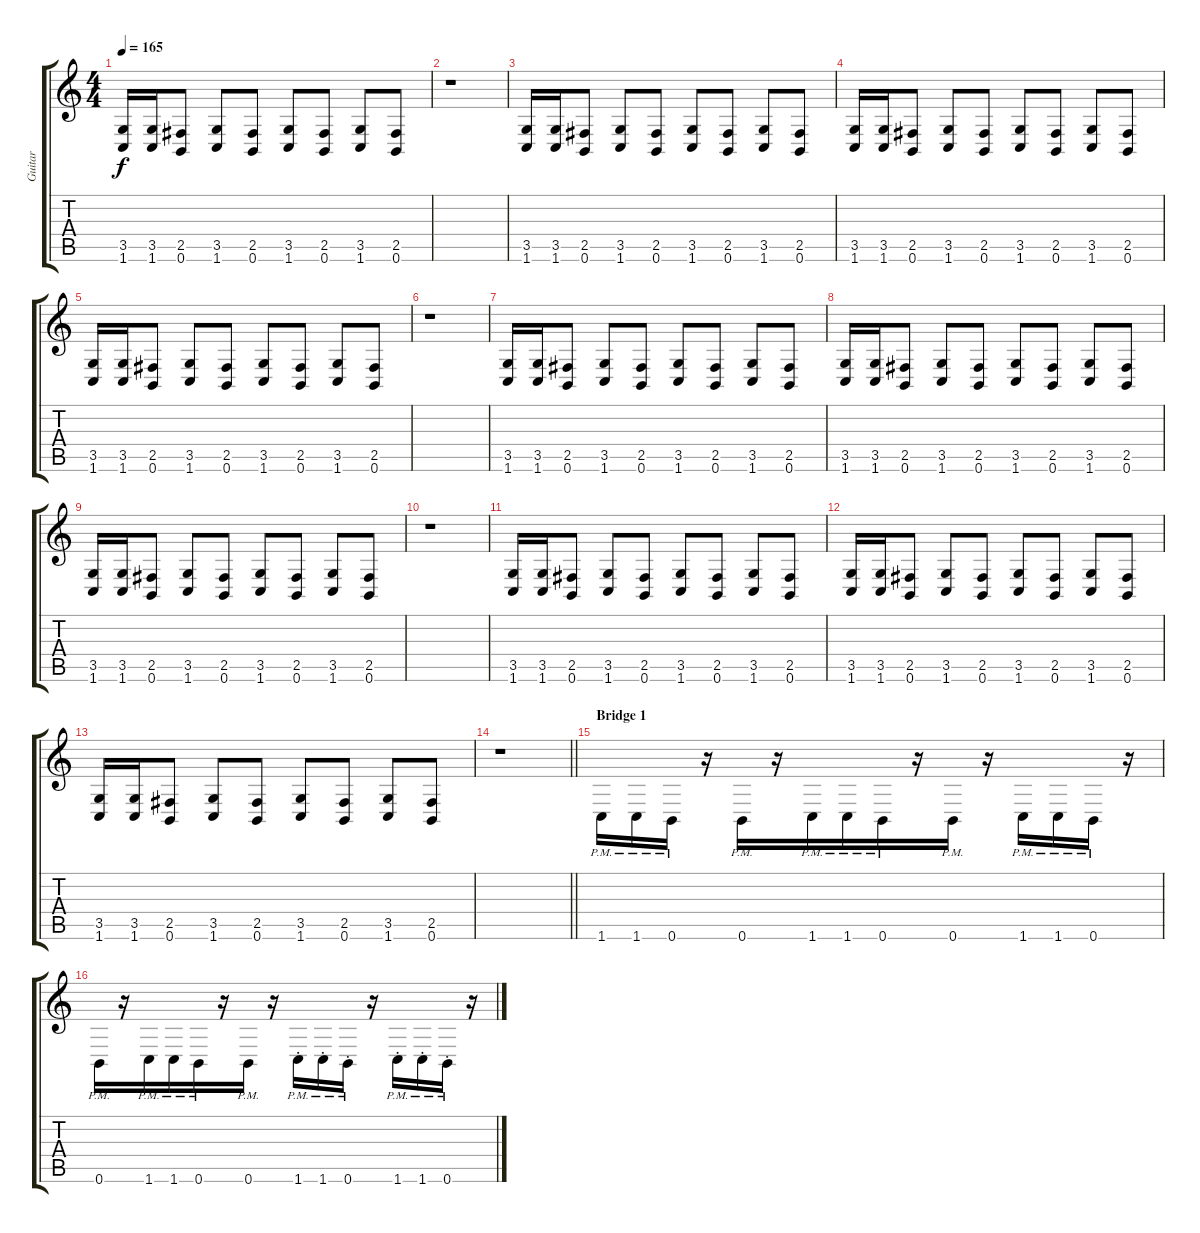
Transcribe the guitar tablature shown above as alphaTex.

\track ("Guitar" "Guitar") {instrument distortionguitar}
\staff {score tabs}
\tuning (B3 Gb3 D3 A2 E2 B1) {hide}
\ts (4 4)
\tempo 165
\clef g2
\ks c
(3.5 1.6).16{dy f} (3.5 1.6).16 (2.5 0.6).8 (3.5 1.6).8 (2.5 0.6).8 (3.5 1.6).8 (2.5 0.6).8 (3.5 1.6).8 (2.5 0.6).8 |
r.1 |
(3.5 1.6).16 (3.5 1.6).16 (2.5 0.6).8 (3.5 1.6).8 (2.5 0.6).8 (3.5 1.6).8 (2.5 0.6).8 (3.5 1.6).8 (2.5 0.6).8 |
(3.5 1.6).16 (3.5 1.6).16 (2.5 0.6).8 (3.5 1.6).8 (2.5 0.6).8 (3.5 1.6).8 (2.5 0.6).8 (3.5 1.6).8 (2.5 0.6).8 |
(3.5 1.6).16 (3.5 1.6).16 (2.5 0.6).8 (3.5 1.6).8 (2.5 0.6).8 (3.5 1.6).8 (2.5 0.6).8 (3.5 1.6).8 (2.5 0.6).8 |
r.1 |
(3.5 1.6).16 (3.5 1.6).16 (2.5 0.6).8 (3.5 1.6).8 (2.5 0.6).8 (3.5 1.6).8 (2.5 0.6).8 (3.5 1.6).8 (2.5 0.6).8 |
(3.5 1.6).16 (3.5 1.6).16 (2.5 0.6).8 (3.5 1.6).8 (2.5 0.6).8 (3.5 1.6).8 (2.5 0.6).8 (3.5 1.6).8 (2.5 0.6).8 |
(3.5 1.6).16 (3.5 1.6).16 (2.5 0.6).8 (3.5 1.6).8 (2.5 0.6).8 (3.5 1.6).8 (2.5 0.6).8 (3.5 1.6).8 (2.5 0.6).8 |
r.1 |
(3.5 1.6).16 (3.5 1.6).16 (2.5 0.6).8 (3.5 1.6).8 (2.5 0.6).8 (3.5 1.6).8 (2.5 0.6).8 (3.5 1.6).8 (2.5 0.6).8 |
(3.5 1.6).16 (3.5 1.6).16 (2.5 0.6).8 (3.5 1.6).8 (2.5 0.6).8 (3.5 1.6).8 (2.5 0.6).8 (3.5 1.6).8 (2.5 0.6).8 |
(3.5 1.6).16 (3.5 1.6).16 (2.5 0.6).8 (3.5 1.6).8 (2.5 0.6).8 (3.5 1.6).8 (2.5 0.6).8 (3.5 1.6).8 (2.5 0.6).8 |
\barLineRight lightlight
r.1 |
\section ("" "Bridge 1")
1.6{pm}.16{beam Down} 1.6{pm}.16{beam Down} 0.6{pm}.16{beam Down} r.16 0.6{pm}.16{beam Down} r.16 1.6{pm}.16{beam Down} 1.6{pm}.16{beam Down beam merge} 0.6{pm}.16{beam Down} r.16 0.6{pm}.16{beam Down} r.16 1.6{pm}.16{beam Down} 1.6{pm}.16{beam Down} 0.6{pm}.16{beam Down} r.16 |
0.6{pm}.16{beam Down} r.16 1.6{pm}.16{beam Down beam merge} 1.6{pm}.16{beam Down beam merge} 0.6{pm}.16{beam Down} r.16 0.6{pm}.16{beam Down} r.16 1.6{pm st}.16{beam Down} 1.6{pm st}.16{beam Down} 0.6{pm st}.16{beam Down} r.16 1.6{pm st}.16{beam Down} 1.6{pm st}.16{beam Down} 0.6{pm st}.16{beam Down} r.16
